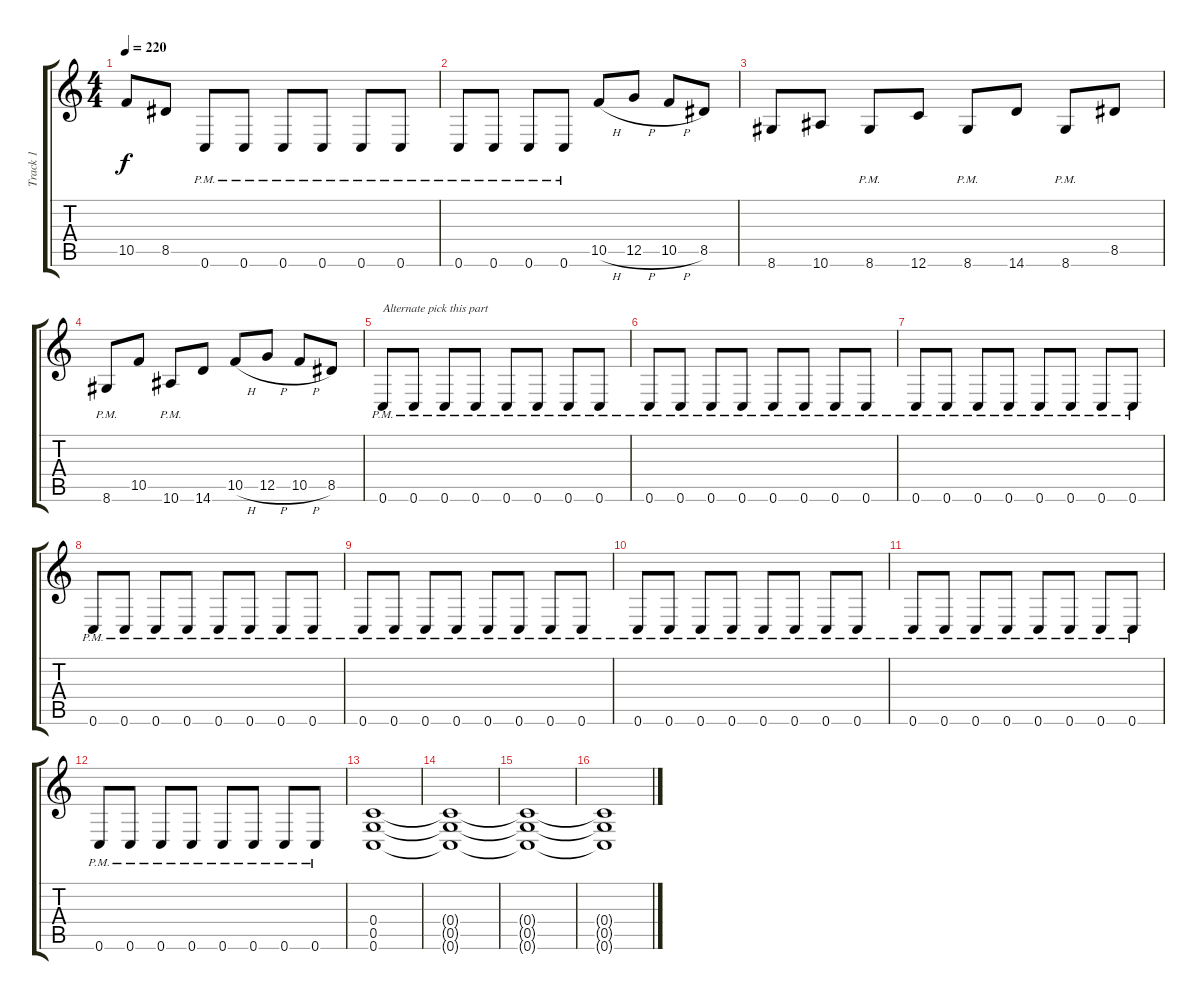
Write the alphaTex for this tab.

\track ("Track 1" "Track 1") {instrument distortionguitar}
\staff {score tabs}
\tuning (D4 A3 F3 C3 G2 C2) {hide}
\ts (4 4)
\tempo 220
\clef g2
\ks c
10.5.8{dy f} 8.5.8 0.6{pm}.8 0.6{pm}.8 0.6{pm}.8 0.6{pm}.8 0.6{pm}.8 0.6{pm}.8 |
0.6{pm}.8 0.6{pm}.8 0.6{pm}.8 0.6{pm}.8 10.5{h}.8 12.5{h}.8 10.5{h}.8 8.5.8 |
8.6.8 10.6.8 8.6{pm}.8 12.6.8 8.6{pm}.8 14.6.8 8.6{pm}.8 8.5.8 |
8.6{pm}.8 10.5.8 10.6{pm}.8 14.6.8 10.5{h}.8 12.5{h}.8 10.5{h}.8 8.5.8 |
0.6{pm}.8{txt "Alternate pick this part"} 0.6{pm}.8 0.6{pm}.8 0.6{pm}.8 0.6{pm}.8 0.6{pm}.8 0.6{pm}.8 0.6{pm}.8 |
0.6{pm}.8 0.6{pm}.8 0.6{pm}.8 0.6{pm}.8 0.6{pm}.8 0.6{pm}.8 0.6{pm}.8 0.6{pm}.8 |
0.6{pm}.8 0.6{pm}.8 0.6{pm}.8 0.6{pm}.8 0.6{pm}.8 0.6{pm}.8 0.6{pm}.8 0.6{pm}.8 |
0.6{pm}.8 0.6{pm}.8 0.6{pm}.8 0.6{pm}.8 0.6{pm}.8 0.6{pm}.8 0.6{pm}.8 0.6{pm}.8 |
0.6{pm}.8 0.6{pm}.8 0.6{pm}.8 0.6{pm}.8 0.6{pm}.8 0.6{pm}.8 0.6{pm}.8 0.6{pm}.8 |
0.6{pm}.8 0.6{pm}.8 0.6{pm}.8 0.6{pm}.8 0.6{pm}.8 0.6{pm}.8 0.6{pm}.8 0.6{pm}.8 |
0.6{pm}.8 0.6{pm}.8 0.6{pm}.8 0.6{pm}.8 0.6{pm}.8 0.6{pm}.8 0.6{pm}.8 0.6{pm}.8 |
0.6{pm}.8 0.6{pm}.8 0.6{pm}.8 0.6{pm}.8 0.6{pm}.8 0.6{pm}.8 0.6{pm}.8 0.6{pm}.8 |
(0.4 0.5 0.6).1 |
(0.4{t} 0.5{t} 0.6{t}).1 |
(0.4{t} 0.5{t} 0.6{t}).1 |
(0.4{t} 0.5{t} 0.6{t}).1
